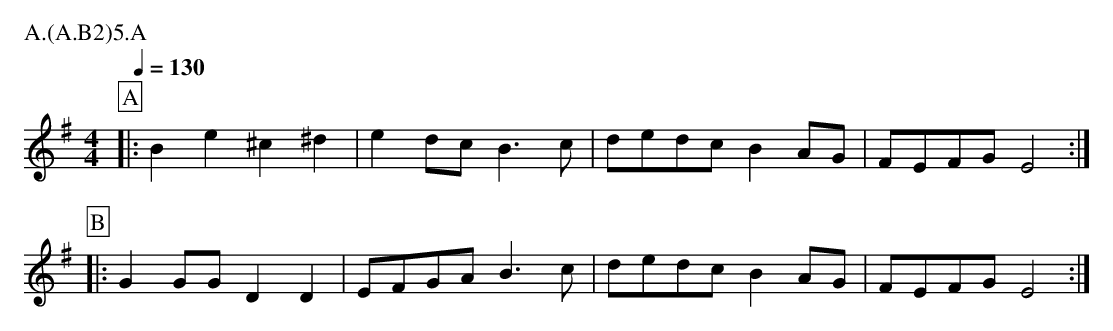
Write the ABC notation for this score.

X:1
T:Staines Morris Longborough
W:
W: Key E minor
M:4/4
L:1/8
P:A.(A.B2)5.A
K:Em
Q:1/4=130
P:A
|:B2e2 ^c2^d2|e2dc B3c|dedc B2AG|FEFG E4:|
P:B
|:G2GG  D2D2 |EFGA B3c|dedc B2AG|FEFG E4:|
